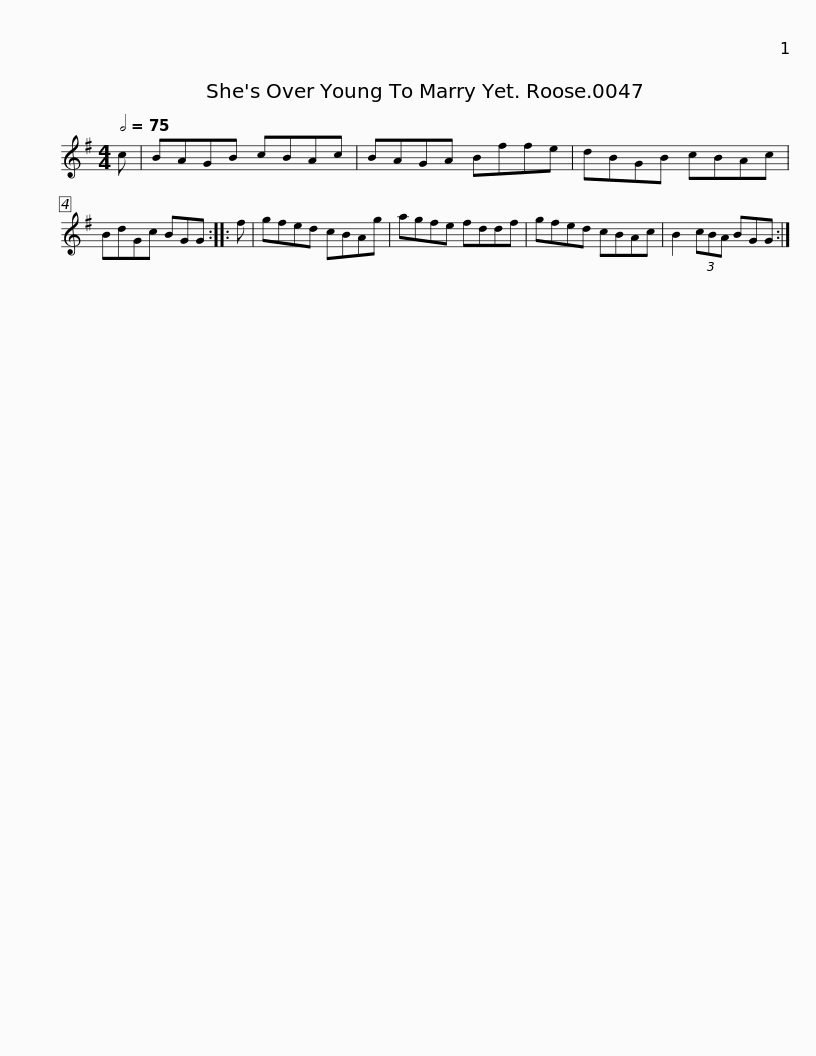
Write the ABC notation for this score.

X:1
L:1/8
Q:1/2=75
M:4/4
I:linebreak $
K:G
V:1 treble
V:1
 c | BAGB cBAc | BAGA Bffe | dBGB cBAc | BdGc BGG :: %5
 f | gfed cBAg |$ agfe fddf | gfed cBAc | B2 (3cBA BGG :| %10
